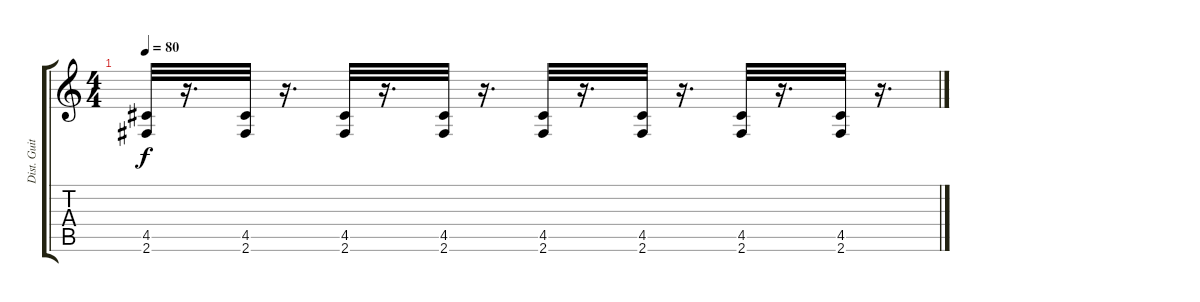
\track ("Dist. Guitar" "Dist. Guit") {instrument distortionguitar}
\staff {score tabs}
\tuning (E4 B3 G3 D3 A2 E2) {hide}
\ts (4 4)
\tempo 80
\clef g2
\ks c
(4.5 2.6).32{dy f} r.16{d} (4.5 2.6).32 r.16{d} (4.5 2.6).32 r.16{d} (4.5 2.6).32 r.16{d} (4.5 2.6).32 r.16{d} (4.5 2.6).32 r.16{d} (4.5 2.6).32 r.16{d} (4.5 2.6).32 r.16{d}
